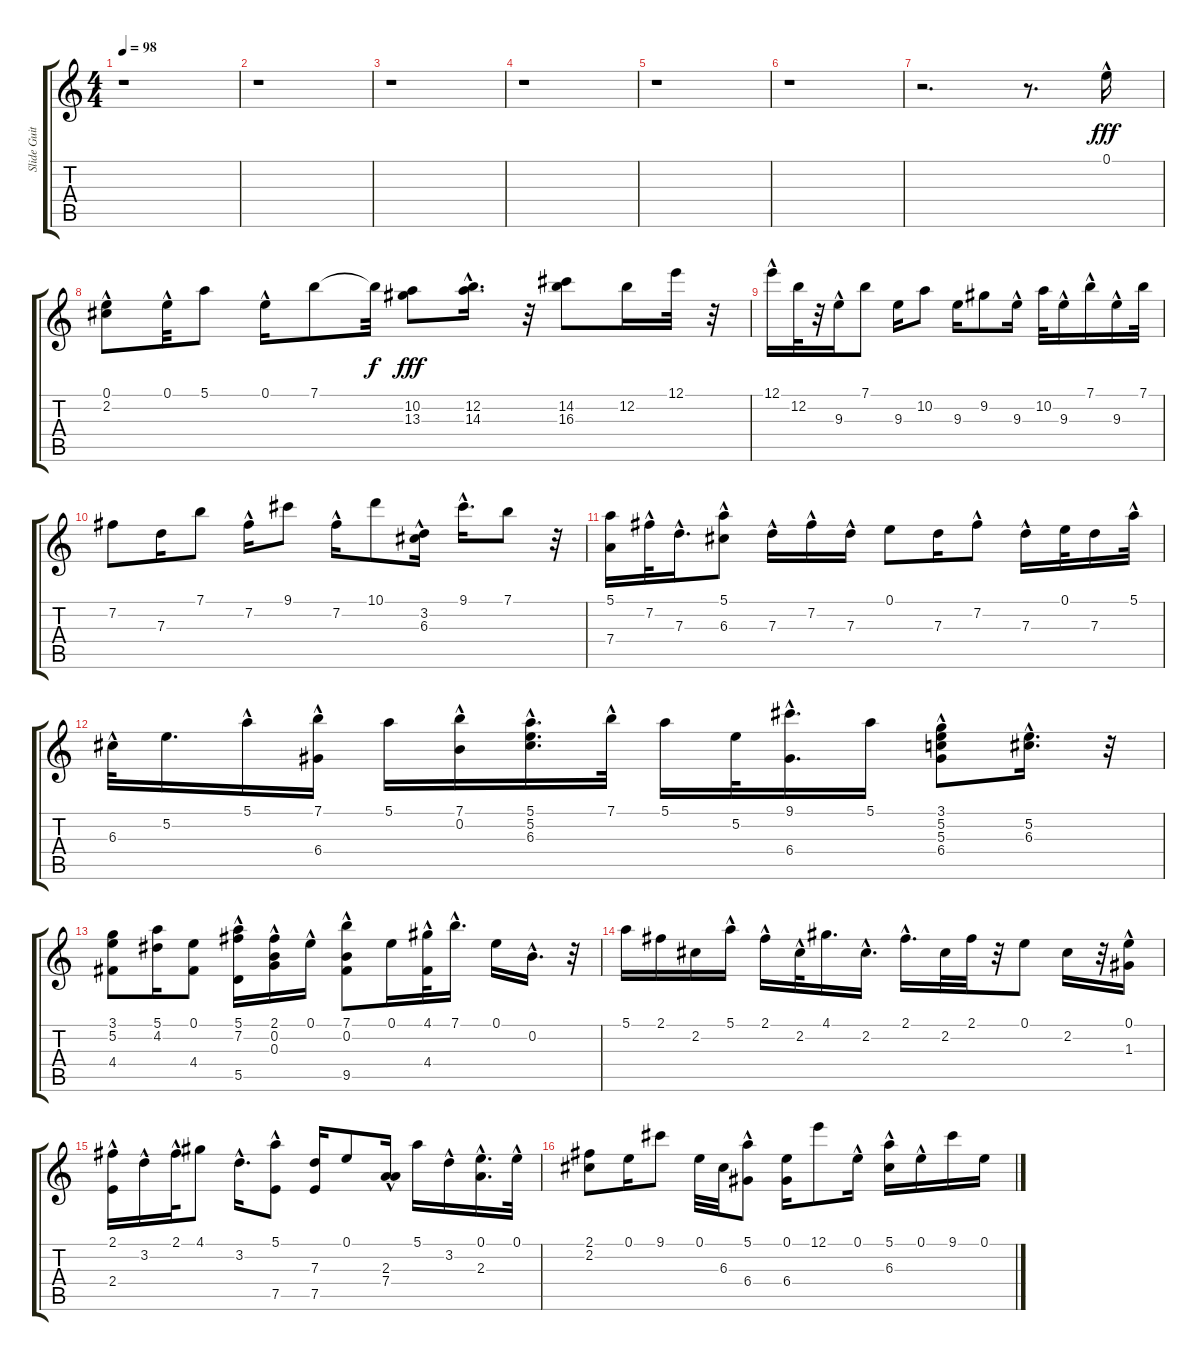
\track ("Slide Guitar (right)" "Slide Guit") {instrument distortionguitar}
\staff {score tabs}
\tuning (E4 B3 G3 D3 A2 E2) {hide}
\ts (4 4)
\tempo 98
\clef g2
\ks c
r.1{dy f} |
r.1 |
r.1 |
r.1 |
r.1 |
r.1 |
r.2{d} r.8{d} 0.1{hac}.16{dy fff volume 11 balance 12} |
(0.1 2.2{hac}).8 0.1{hac}.32 5.1.8 0.1{hac}.16 7.1.8 7.1{t}.32{dy f} (10.2 13.3).8{dy fff} (12.2{hac} 14.3).16{d} r.32 (14.2 16.3).8 12.2.16 12.1.32 r.32 |
12.1{hac}.16 12.2.32 r.32 9.3{hac}.16 7.1.8 9.3.16 10.2.8 9.3.16 9.2.8 9.3{hac}.16 10.2.32 9.3{hac}.16 7.1{hac}.16 9.3{hac}.16 7.1.32 |
7.2.8 7.3.16 7.1.8 7.2{hac}.16 9.1.8 7.2{hac}.16 10.1.8 (3.2{hac} 6.3).16 9.1{hac}.16{d} 7.1.8 r.32 |
(5.1 7.4).16 7.2{hac}.32 7.3{hac}.16{d} (5.1{hac} 6.3).8 7.3{hac}.16 7.2{hac}.16 7.3{hac}.16 0.1.8 7.3.16 7.2{hac}.8 7.3{hac}.16 0.1.32 7.3.16 5.1{hac}.32 |
6.3{hac}.32 5.2.16{d} 5.1{hac}.16 (7.1{hac} 6.4).16 5.1.16 (7.1{hac} 0.2).16 (5.1 5.2 6.3{hac}).16{d} 7.1{hac}.32 5.1.16 5.2.32 (9.1 6.4{hac}).16{d} 5.1.16 (3.1{hac} 5.2{hac} 5.3 6.4{hac}).8 (5.2{hac} 6.3{hac}).16{d} r.32 |
(3.1 5.2 4.4).8 (5.1 4.2).16 (0.1 4.4).8 (5.1{hac} 7.2 5.5).16 (2.1{hac} 0.2 0.3).16 0.1{hac}.16 (7.1 0.2 9.5{hac}).8 0.1.16 (4.1{hac} 4.4{hac}).32 7.1{hac}.16{d} 0.1.16 0.2{hac}.16{d} r.32 |
5.1.16 2.1.16 2.2.16 5.1{hac}.16 2.1{hac}.16 2.2{hac}.32 4.1.16{d} 2.2{hac}.16{d} 2.1{hac}.16{d} 2.2.32 2.1.32 r.32 0.1.8 2.2.16 r.32 (0.1{hac} 1.3).16 |
(2.1{hac} 2.4).16 3.2{hac}.16 2.1{hac}.32 4.1.8 3.2{hac}.16{d} (5.1 7.5{hac}).8 (7.3 7.5).16 0.1.8 (2.3{hac} 7.4{hac}).16 5.1.16 3.2{hac}.16 (0.1{hac} 2.3{hac}).16{d} 0.1{hac}.32 |
(2.1 2.2).8 0.1.16 9.1.8 0.1.32 6.3.32 (5.1 6.4{hac}).8 (0.1 6.4).16 12.1.8 0.1{hac}.16 (5.1 6.3{hac}).16 0.1{hac}.16 9.1.16 0.1.16
